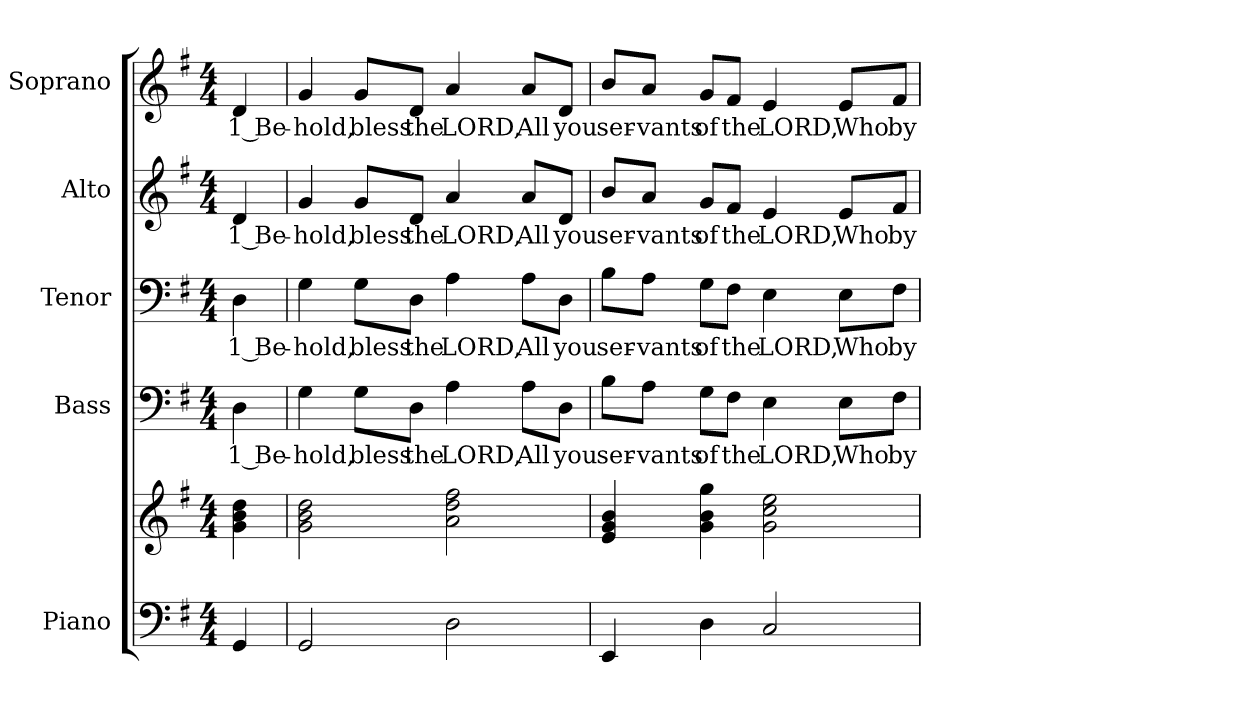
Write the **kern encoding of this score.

**kern	**kern	**kern	**text	**kern	**text	**kern	**text	**kern	**text
*part5	*part5	*part4	*part4	*part3	*part3	*part2	*part2	*part1	*part1
*staff6	*staff5	*staff4	*staff4	*staff3	*staff3	*staff2	*staff2	*staff1	*staff1
*I"Piano	*	*I"Bass	*	*I"Tenor	*	*I"Alto	*	*I"Soprano	*
*I'Pno.	*	*I'B.	*	*I'T.	*	*I'A.	*	*I'S.	*
!!LO:PB:g=z
*clefF4	*clefG2	*clefF4	*	*clefF4	*	*clefG2	*	*clefG2	*
*k[f#]	*k[f#]	*k[f#]	*	*k[f#]	*	*k[f#]	*	*k[f#]	*
*G:	*G:	*G:	*	*G:	*	*G:	*	*G:	*
*M4/4	*M4/4	*M4/4	*	*M4/4	*	*M4/4	*	*M4/4	*
*MM105	*MM105	*MM105	*	*MM105	*	*MM105	*	*MM105	*
=1	=1	=1	=1	=1	=1	=1	=1	=1	=1
!	!	!	!LO:LY:b:color=#000000	!	!	!	!	!	!
!	!	!	!	!	!LO:LY:b:color=#000000	!	!	!	!
!	!	!	!	!	!	!	!LO:LY:b:color=#000000	!	!
!	!	!	!	!	!	!	!	!	!LO:LY:b:color=#000000
4GGi/	4gi\ 4bi 4ddi	4Di\	1 Be-	4Di\	1 Be-	4di/	1 Be-	4di/	1 Be-
=2	=2	=2	=2	=2	=2	=2	=2	=2	=2
!	!	!	!LO:LY:b:color=#000000	!	!	!	!	!	!
!	!	!	!	!	!LO:LY:b:color=#000000	!	!	!	!
!	!	!	!	!	!	!	!LO:LY:b:color=#000000	!	!
!	!	!	!	!	!	!	!	!	!LO:LY:b:color=#000000
2GGi/	2gi\ 2bi 2ddi	4Gi\	-hold,	4Gi\	-hold,	4gi/	-hold,	4gi/	-hold,
!	!	!	!LO:LY:b:color=#000000	!	!	!	!	!	!
!	!	!	!	!	!LO:LY:b:color=#000000	!	!	!	!
!	!	!	!	!	!	!	!LO:LY:b:color=#000000	!	!
!	!	!	!	!	!	!	!	!	!LO:LY:b:color=#000000
.	.	8Gi\L	bless	8Gi\L	bless	8gi/L	bless	8gi/L	bless
!	!	!	!LO:LY:b:color=#000000	!	!	!	!	!	!
!	!	!	!	!	!LO:LY:b:color=#000000	!	!	!	!
!	!	!	!	!	!	!	!LO:LY:b:color=#000000	!	!
!	!	!	!	!	!	!	!	!	!LO:LY:b:color=#000000
.	.	8Di\J	the	8Di\J	the	8di/J	the	8di/J	the
!	!	!	!LO:LY:b:color=#000000	!	!	!	!	!	!
!	!	!	!	!	!LO:LY:b:color=#000000	!	!	!	!
!	!	!	!	!	!	!	!LO:LY:b:color=#000000	!	!
!	!	!	!	!	!	!	!	!	!LO:LY:b:color=#000000
2Di\	2ai\ 2ddi 2ff#i	4Ai\	LORD,	4Ai\	LORD,	4ai/	LORD,	4ai/	LORD,
!	!	!	!LO:LY:b:color=#000000	!	!	!	!	!	!
!	!	!	!	!	!LO:LY:b:color=#000000	!	!	!	!
!	!	!	!	!	!	!	!LO:LY:b:color=#000000	!	!
!	!	!	!	!	!	!	!	!	!LO:LY:b:color=#000000
.	.	8Ai\L	All	8Ai\L	All	8ai/L	All	8ai/L	All
!	!	!	!LO:LY:b:color=#000000	!	!	!	!	!	!
!	!	!	!	!	!LO:LY:b:color=#000000	!	!	!	!
!	!	!	!	!	!	!	!LO:LY:b:color=#000000	!	!
!	!	!	!	!	!	!	!	!	!LO:LY:b:color=#000000
.	.	8Di\J	you	8Di\J	you	8di/J	you	8di/J	you
=3	=3	=3	=3	=3	=3	=3	=3	=3	=3
!	!	!	!LO:LY:b:color=#000000	!	!	!	!	!	!
!	!	!	!	!	!LO:LY:b:color=#000000	!	!	!	!
!	!	!	!	!	!	!	!LO:LY:b:color=#000000	!	!
!	!	!	!	!	!	!	!	!	!LO:LY:b:color=#000000
4EEi/	4ei/ 4gi 4bi	8Bi\L	ser-	8Bi\L	ser-	8bi/L	ser-	8bi/L	ser-
!	!	!	!LO:LY:b:color=#000000	!	!	!	!	!	!
!	!	!	!	!	!LO:LY:b:color=#000000	!	!	!	!
!	!	!	!	!	!	!	!LO:LY:b:color=#000000	!	!
!	!	!	!	!	!	!	!	!	!LO:LY:b:color=#000000
.	.	8Ai\J	-vants	8Ai\J	-vants	8ai/J	-vants	8ai/J	-vants
!	!	!	!LO:LY:b:color=#000000	!	!	!	!	!	!
!	!	!	!	!	!LO:LY:b:color=#000000	!	!	!	!
!	!	!	!	!	!	!	!LO:LY:b:color=#000000	!	!
!	!	!	!	!	!	!	!	!	!LO:LY:b:color=#000000
4Di\	4gi\ 4bi 4ggi	8Gi\L	of	8Gi\L	of	8gi/L	of	8gi/L	of
!	!	!	!LO:LY:b:color=#000000	!	!	!	!	!	!
!	!	!	!	!	!LO:LY:b:color=#000000	!	!	!	!
!	!	!	!	!	!	!	!LO:LY:b:color=#000000	!	!
!	!	!	!	!	!	!	!	!	!LO:LY:b:color=#000000
.	.	8F#i\J	the	8F#i\J	the	8f#i/J	the	8f#i/J	the
!	!	!	!LO:LY:b:color=#000000	!	!	!	!	!	!
!	!	!	!	!	!LO:LY:b:color=#000000	!	!	!	!
!	!	!	!	!	!	!	!LO:LY:b:color=#000000	!	!
!	!	!	!	!	!	!	!	!	!LO:LY:b:color=#000000
2Ci/	2gi\ 2cci 2eei	4Ei\	LORD,	4Ei\	LORD,	4ei/	LORD,	4ei/	LORD,
!	!	!	!LO:LY:b:color=#000000	!	!	!	!	!	!
!	!	!	!	!	!LO:LY:b:color=#000000	!	!	!	!
!	!	!	!	!	!	!	!LO:LY:b:color=#000000	!	!
!	!	!	!	!	!	!	!	!	!LO:LY:b:color=#000000
.	.	8Ei\L	Who	8Ei\L	Who	8ei/L	Who	8ei/L	Who
!	!	!	!LO:LY:b:color=#000000	!	!	!	!	!	!
!	!	!	!	!	!LO:LY:b:color=#000000	!	!	!	!
!	!	!	!	!	!	!	!LO:LY:b:color=#000000	!	!
!	!	!	!	!	!	!	!	!	!LO:LY:b:color=#000000
.	.	8F#i\J	by	8F#i\J	by	8f#i/J	by	8f#i/J	by
=	=	=	=	=	=	=	=	=	=
*-	*-	*-	*-	*-	*-	*-	*-	*-	*-
